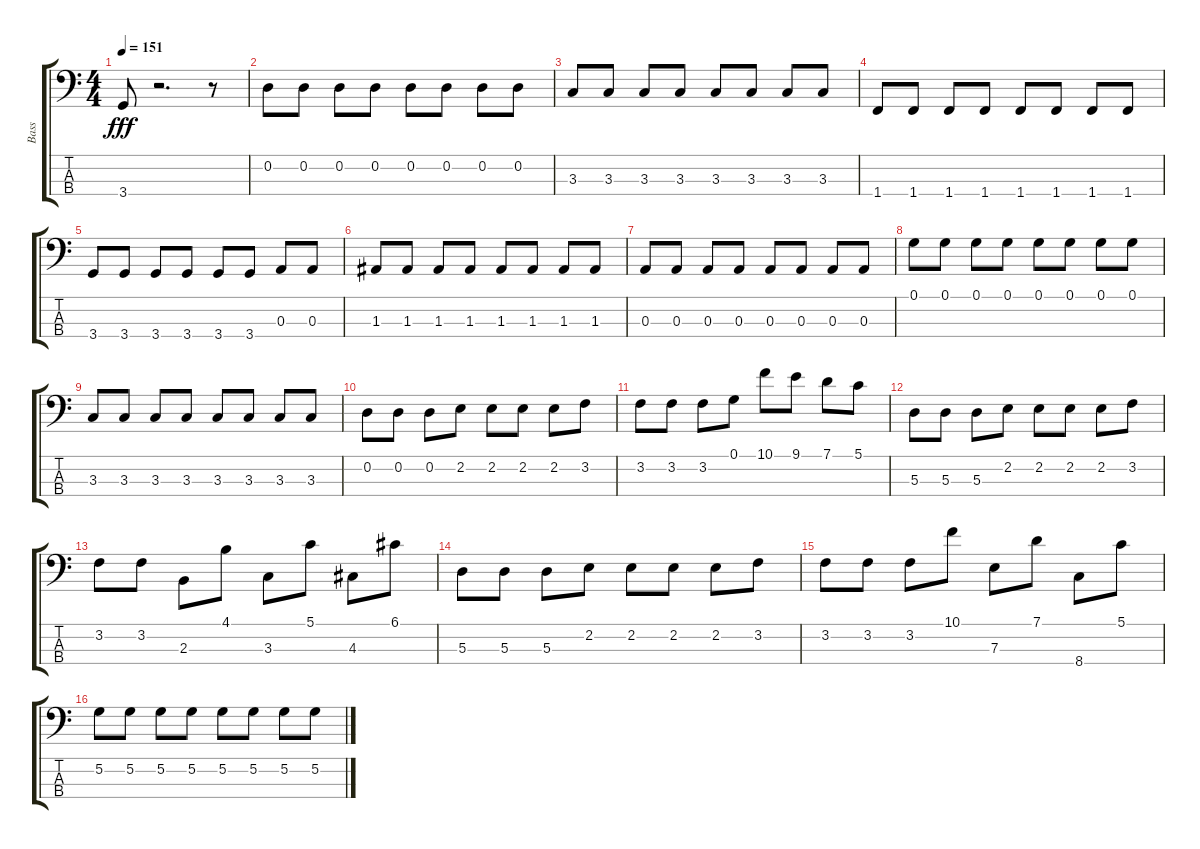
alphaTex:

\track ("Bass" "Bass") {instrument fretlessbass}
\staff {score tabs}
\tuning (G2 D2 A1 E1) {hide}
\ts (4 4)
\tempo 151
\clef f4
\ks c
3.4.8{dy fff} r.2{d} r.8 |
0.2.8 0.2.8 0.2.8 0.2.8 0.2.8 0.2.8 0.2.8 0.2.8 |
3.3.8 3.3.8 3.3.8 3.3.8 3.3.8 3.3.8 3.3.8 3.3.8 |
1.4.8 1.4.8 1.4.8 1.4.8 1.4.8 1.4.8 1.4.8 1.4.8 |
3.4.8 3.4.8 3.4.8 3.4.8 3.4.8 3.4.8 0.3.8 0.3.8 |
1.3.8 1.3.8 1.3.8 1.3.8 1.3.8 1.3.8 1.3.8 1.3.8 |
0.3.8 0.3.8 0.3.8 0.3.8 0.3.8 0.3.8 0.3.8 0.3.8 |
0.1.8 0.1.8 0.1.8 0.1.8 0.1.8 0.1.8 0.1.8 0.1.8 |
3.3.8 3.3.8 3.3.8 3.3.8 3.3.8 3.3.8 3.3.8 3.3.8 |
0.2.8 0.2.8 0.2.8 2.2.8 2.2.8 2.2.8 2.2.8 3.2.8 |
3.2.8 3.2.8 3.2.8 0.1.8 10.1.8 9.1.8 7.1.8 5.1.8 |
5.3.8 5.3.8 5.3.8 2.2.8 2.2.8 2.2.8 2.2.8 3.2.8 |
3.2.8 3.2.8 2.3.8 4.1.8 3.3.8 5.1.8 4.3.8 6.1.8 |
5.3.8 5.3.8 5.3.8 2.2.8 2.2.8 2.2.8 2.2.8 3.2.8 |
3.2.8 3.2.8 3.2.8 10.1.8 7.3.8 7.1.8 8.4.8 5.1.8 |
5.2.8 5.2.8 5.2.8 5.2.8 5.2.8 5.2.8 5.2.8 5.2.8
